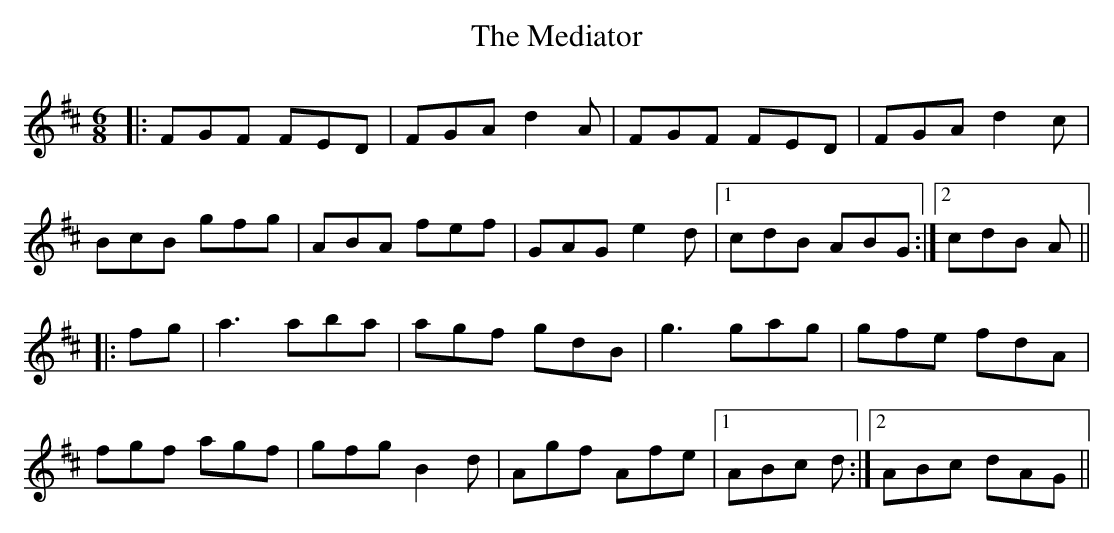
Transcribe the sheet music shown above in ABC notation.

X:1
T: The Mediator
M: 6/8
L: 1/8
K: Dmaj
|:FGF FED|FGA d2A|FGF FED|FGA d2c|
BcB gfg|ABA fef|GAG e2d|1 cdB ABG:|2 cdB A||
|:fg|a3 aba|agf gdB|g3 gag|gfe fdA|
fgf agf|gfg B2d|Agf Afe|1 ABc d:|2 ABc dAG||
